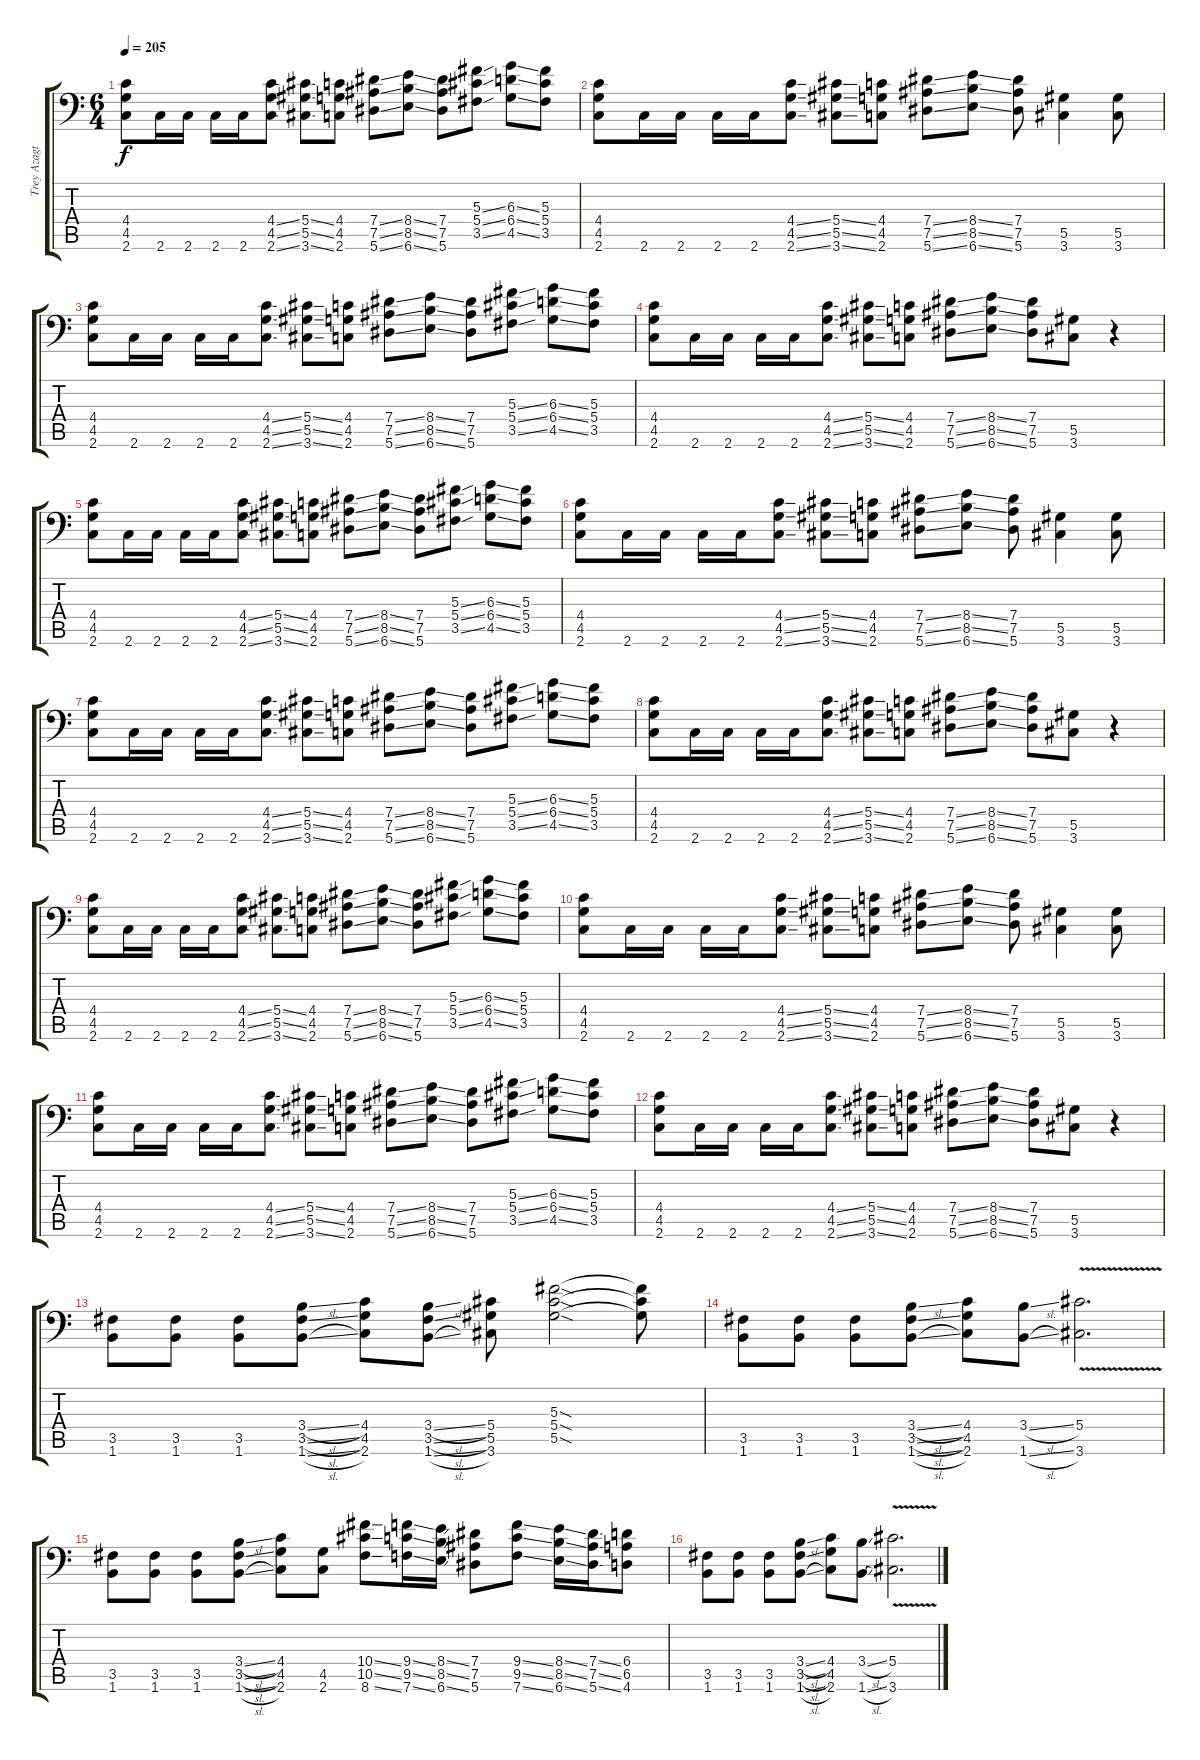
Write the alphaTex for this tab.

\track ("Trey Azagthoth" "Trey Azagt") {instrument distortionguitar}
\staff {score tabs}
\tuning (Bb3 F3 Db3 Ab2 Eb2 Bb1) {hide}
\ts (6 4)
\tempo 205
\clef f4
\ks c
(4.4 4.5 2.6).8{dy f} 2.6.16 2.6.16 2.6.16 2.6.16 (4.4{ss} 4.5{ss} 2.6{ss}).8 (5.4{ss} 5.5{ss} 3.6{ss}).8 (4.4 4.5 2.6).8 (7.4{ss} 7.5{ss} 5.6{ss}).8 (8.4{ss} 8.5{ss} 6.6{ss}).8 (7.4 7.5 5.6).8 (5.3{ss} 5.4{ss} 3.5{ss}).8 (6.3{ss} 6.4{ss} 4.5{ss}).8 (5.3 5.4 3.5).8 |
(4.4 4.5 2.6).8 2.6.16 2.6.16 2.6.16 2.6.16 (4.4{ss} 4.5{ss} 2.6{ss}).8 (5.4{ss} 5.5{ss} 3.6{ss}).8 (4.4 4.5 2.6).8 (7.4{ss} 7.5{ss} 5.6{ss}).8 (8.4{ss} 8.5{ss} 6.6{ss}).8 (7.4 7.5 5.6).8 (5.5 3.6).4 (5.5 3.6).8 |
(4.4 4.5 2.6).8 2.6.16 2.6.16 2.6.16 2.6.16 (4.4{ss} 4.5{ss} 2.6{ss}).8 (5.4{ss} 5.5{ss} 3.6{ss}).8 (4.4 4.5 2.6).8 (7.4{ss} 7.5{ss} 5.6{ss}).8 (8.4{ss} 8.5{ss} 6.6{ss}).8 (7.4 7.5 5.6).8 (5.3{ss} 5.4{ss} 3.5{ss}).8 (6.3{ss} 6.4{ss} 4.5{ss}).8 (5.3 5.4 3.5).8 |
(4.4 4.5 2.6).8 2.6.16 2.6.16 2.6.16 2.6.16 (4.4{ss} 4.5{ss} 2.6{ss}).8 (5.4{ss} 5.5{ss} 3.6{ss}).8 (4.4 4.5 2.6).8 (7.4{ss} 7.5{ss} 5.6{ss}).8 (8.4{ss} 8.5{ss} 6.6{ss}).8 (7.4 7.5 5.6).8 (5.5 3.6).8 r.4 |
(4.4 4.5 2.6).8 2.6.16 2.6.16 2.6.16 2.6.16 (4.4{ss} 4.5{ss} 2.6{ss}).8 (5.4{ss} 5.5{ss} 3.6{ss}).8 (4.4 4.5 2.6).8 (7.4{ss} 7.5{ss} 5.6{ss}).8 (8.4{ss} 8.5{ss} 6.6{ss}).8 (7.4 7.5 5.6).8 (5.3{ss} 5.4{ss} 3.5{ss}).8 (6.3{ss} 6.4{ss} 4.5{ss}).8 (5.3 5.4 3.5).8 |
(4.4 4.5 2.6).8 2.6.16 2.6.16 2.6.16 2.6.16 (4.4{ss} 4.5{ss} 2.6{ss}).8 (5.4{ss} 5.5{ss} 3.6{ss}).8 (4.4 4.5 2.6).8 (7.4{ss} 7.5{ss} 5.6{ss}).8 (8.4{ss} 8.5{ss} 6.6{ss}).8 (7.4 7.5 5.6).8 (5.5 3.6).4 (5.5 3.6).8 |
(4.4 4.5 2.6).8 2.6.16 2.6.16 2.6.16 2.6.16 (4.4{ss} 4.5{ss} 2.6{ss}).8 (5.4{ss} 5.5{ss} 3.6{ss}).8 (4.4 4.5 2.6).8 (7.4{ss} 7.5{ss} 5.6{ss}).8 (8.4{ss} 8.5{ss} 6.6{ss}).8 (7.4 7.5 5.6).8 (5.3{ss} 5.4{ss} 3.5{ss}).8 (6.3{ss} 6.4{ss} 4.5{ss}).8 (5.3 5.4 3.5).8 |
(4.4 4.5 2.6).8 2.6.16 2.6.16 2.6.16 2.6.16 (4.4{ss} 4.5{ss} 2.6{ss}).8 (5.4{ss} 5.5{ss} 3.6{ss}).8 (4.4 4.5 2.6).8 (7.4{ss} 7.5{ss} 5.6{ss}).8 (8.4{ss} 8.5{ss} 6.6{ss}).8 (7.4 7.5 5.6).8 (5.5 3.6).8 r.4 |
(4.4 4.5 2.6).8 2.6.16 2.6.16 2.6.16 2.6.16 (4.4{ss} 4.5{ss} 2.6{ss}).8 (5.4{ss} 5.5{ss} 3.6{ss}).8 (4.4 4.5 2.6).8 (7.4{ss} 7.5{ss} 5.6{ss}).8 (8.4{ss} 8.5{ss} 6.6{ss}).8 (7.4 7.5 5.6).8 (5.3{ss} 5.4{ss} 3.5{ss}).8 (6.3{ss} 6.4{ss} 4.5{ss}).8 (5.3 5.4 3.5).8 |
(4.4 4.5 2.6).8 2.6.16 2.6.16 2.6.16 2.6.16 (4.4{ss} 4.5{ss} 2.6{ss}).8 (5.4{ss} 5.5{ss} 3.6{ss}).8 (4.4 4.5 2.6).8 (7.4{ss} 7.5{ss} 5.6{ss}).8 (8.4{ss} 8.5{ss} 6.6{ss}).8 (7.4 7.5 5.6).8 (5.5 3.6).4 (5.5 3.6).8 |
(4.4 4.5 2.6).8 2.6.16 2.6.16 2.6.16 2.6.16 (4.4{ss} 4.5{ss} 2.6{ss}).8 (5.4{ss} 5.5{ss} 3.6{ss}).8 (4.4 4.5 2.6).8 (7.4{ss} 7.5{ss} 5.6{ss}).8 (8.4{ss} 8.5{ss} 6.6{ss}).8 (7.4 7.5 5.6).8 (5.3{ss} 5.4{ss} 3.5{ss}).8 (6.3{ss} 6.4{ss} 4.5{ss}).8 (5.3 5.4 3.5).8 |
(4.4 4.5 2.6).8 2.6.16 2.6.16 2.6.16 2.6.16 (4.4{ss} 4.5{ss} 2.6{ss}).8 (5.4{ss} 5.5{ss} 3.6{ss}).8 (4.4 4.5 2.6).8 (7.4{ss} 7.5{ss} 5.6{ss}).8 (8.4{ss} 8.5{ss} 6.6{ss}).8 (7.4 7.5 5.6).8 (5.5 3.6).8 r.4 |
(3.5 1.6).8 (3.5 1.6).8 (3.5 1.6).8 (3.4{sl} 3.5{sl} 1.6{sl}).8 (4.4 4.5 2.6).8 (3.4{sl} 3.5{sl} 1.6{sl}).8 (5.4 5.5 3.6).8 (5.3{sod} 5.4{sod} 5.5{sod}).2 (5.3{t} 5.4{t} 5.5{t}).8 |
(3.5 1.6).8 (3.5 1.6).8 (3.5 1.6).8 (3.4{sl} 3.5{sl} 1.6{sl}).8 (4.4 4.5 2.6).8 (3.4{sl} 1.6{sl}).8 (5.4{v} 3.6{v}).2{d} |
(3.5 1.6).8 (3.5 1.6).8 (3.5 1.6).8 (3.4{sl} 3.5{sl} 1.6{sl}).8 (4.4 4.5 2.6).8 (4.5 2.6).8 (10.4{ss} 10.5{ss} 8.6{ss}).8 (9.4{ss} 9.5{ss} 7.6{ss}).16 (8.4{ss} 8.5{ss} 6.6{ss}).16 (7.4 7.5 5.6).8 (9.4{ss} 9.5{ss} 7.6{ss}).8 (8.4{ss} 8.5{ss} 6.6{ss}).16 (7.4{ss} 7.5{ss} 5.6{ss}).16 (6.4 6.5 4.6).8 |
(3.5 1.6).8 (3.5 1.6).8 (3.5 1.6).8 (3.4{sl} 3.5{sl} 1.6{sl}).8 (4.4 4.5 2.6).8 (3.4{sl} 1.6{sl}).8 (5.4{v} 3.6{v}).2{d}
